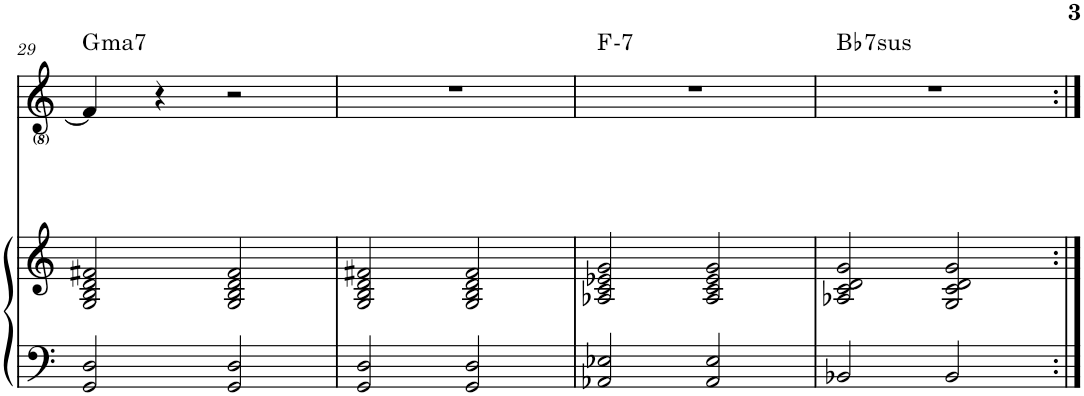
**kern	**kern	**kern	**harte
*part2	*part2	*part1	*part1
*staff3	*staff2	*staff1	*
*I"Piano	*	*I"Voice	*
*I'Pno	*	*I'V	*
!!LO:PB:g=z
*clefF4	*clefG2	*clefG2	*
*k[]	*k[]	*k[]	*
*M4/4	*M4/4	*M4/4	*
=29	=29	=29	=29
!	!	!	!LO:H:kt=ma7
2GG/ 2D/	2G/ 2B/ 2d/ 2f#X/	4f#/]	G:maj7
.	.	4r	.
2GG/ 2D/	2G/ 2B/ 2d/ 2f#/	2r	.
=30	=30	=30	=30
2GG/ 2D/	2G/ 2B/ 2d/ 2f#X/	1r	.
2GG/ 2D/	2G/ 2B/ 2d/ 2f#/	.	.
=31	=31	=31	=31
!	!	!	!LO:H:kt=7
2AA-X/ 2E-X/	2A-X/ 2c/ 2e-X/ 2g/	1r	F:min7
2AA-/ 2E-/	2A-/ 2c/ 2e-/ 2g/	.	.
=32	=32	=32	=32
!	!	!	!LO:H:kt=7sus
2BB-X/	2A-X/ 2c/ 2d/ 2g/	1r	Bb:sus4(7)
2BB-/	2G/ 2c/ 2d/ 2g/	.	.
=:|!	=:|!	=:|!	=:|!
*-	*-	*-	*-
